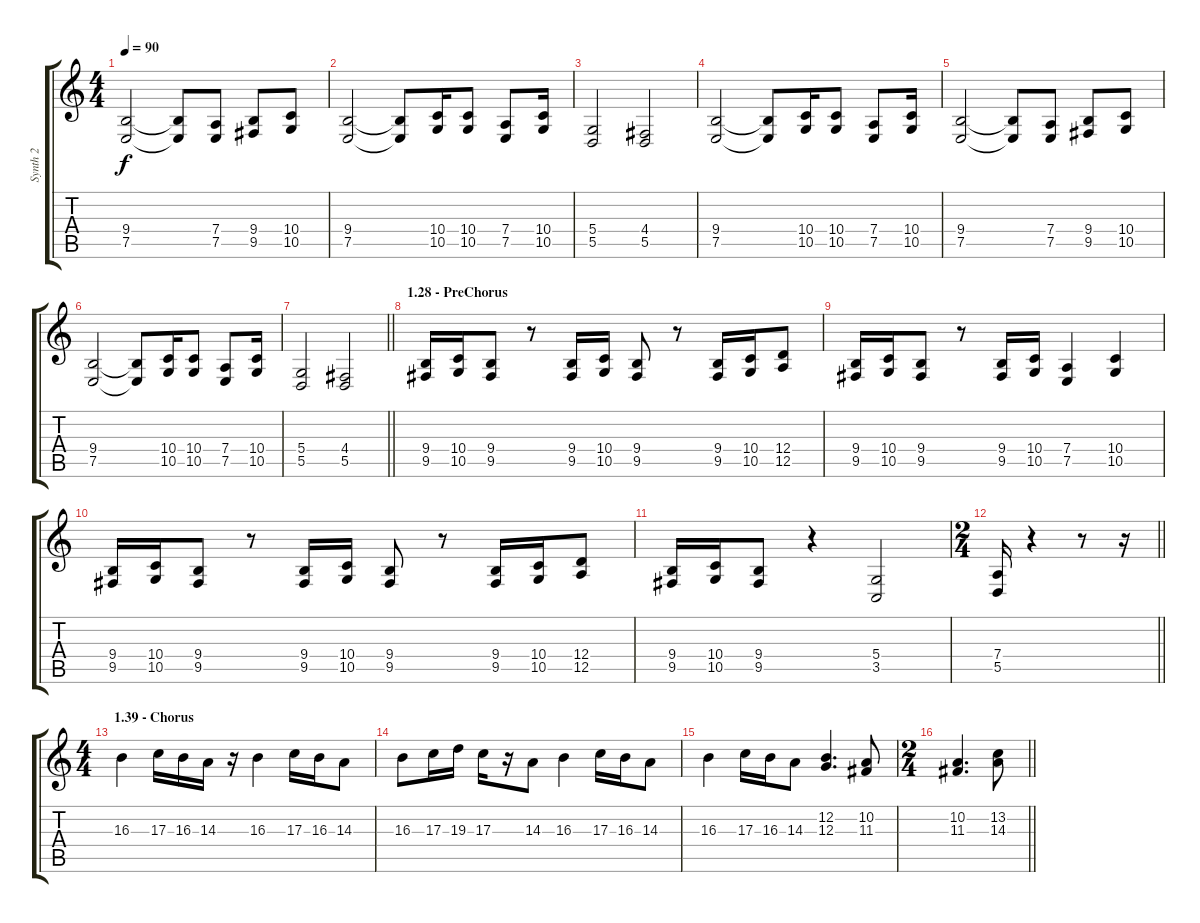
\track ("Synth 2" "Synth 2") {instrument synthstrings2}
\staff {score tabs}
\tuning (E4 B3 G3 D3 A2 E2) {hide}
\ts (4 4)
\tempo 90
\clef g2
\ks c
(9.4 7.5).2{dy f} (9.4{t} 7.5{t}).8 (7.4 7.5).8 (9.4 9.5).8 (10.4 10.5).8 |
(9.4 7.5).2 (9.4{t} 7.5{t}).8 (10.4 10.5).16 (10.4 10.5).8 (7.4 7.5).8 (10.4 10.5).16 |
(5.4 5.5).2 (4.4 5.5).2 |
(9.4 7.5).2 (9.4{t} 7.5{t}).8 (10.4 10.5).16 (10.4 10.5).8 (7.4 7.5).8 (10.4 10.5).16 |
(9.4 7.5).2 (9.4{t} 7.5{t}).8 (7.4 7.5).8 (9.4 9.5).8 (10.4 10.5).8 |
(9.4 7.5).2 (9.4{t} 7.5{t}).8 (10.4 10.5).16 (10.4 10.5).8 (7.4 7.5).8 (10.4 10.5).16 |
\barLineRight lightlight
(5.4 5.5).2 (4.4 5.5).2 |
\section ("" "1.28 - PreChorus")
(9.4 9.5).16 (10.4 10.5).16 (9.4 9.5).8 r.8 (9.4 9.5).16 (10.4 10.5).16 (9.4 9.5).8 r.8 (9.4 9.5).16 (10.4 10.5).16 (12.4 12.5).8 |
(9.4 9.5).16 (10.4 10.5).16 (9.4 9.5).8 r.8 (9.4 9.5).16 (10.4 10.5).16 (7.4 7.5).4 (10.4 10.5).4 |
(9.4 9.5).16 (10.4 10.5).16 (9.4 9.5).8 r.8 (9.4 9.5).16 (10.4 10.5).16 (9.4 9.5).8 r.8 (9.4 9.5).16 (10.4 10.5).16 (12.4 12.5).8 |
(9.4 9.5).16 (10.4 10.5).16 (9.4 9.5).8 r.4 (5.4 3.5).2 |
\ts (2 4)
\barLineRight lightlight
(7.4 5.5).16 r.4 r.8 r.16 |
\ts (4 4)
\section ("" "1.39 - Chorus")
16.3.4 17.3.16 16.3.16 14.3.16 r.16 16.3.4 17.3.16 16.3.16 14.3.8 |
16.3.8 17.3.16 19.3.16 17.3.16 r.16 14.3.8 16.3.4 17.3.16 16.3.16 14.3.8 |
16.3.4 17.3.16 16.3.16 14.3.8 (12.2 12.3).4{d} (10.2 11.3).8 |
\ts (2 4)
\barLineRight lightlight
(10.2 11.3).4{d} (13.2 14.3).8
